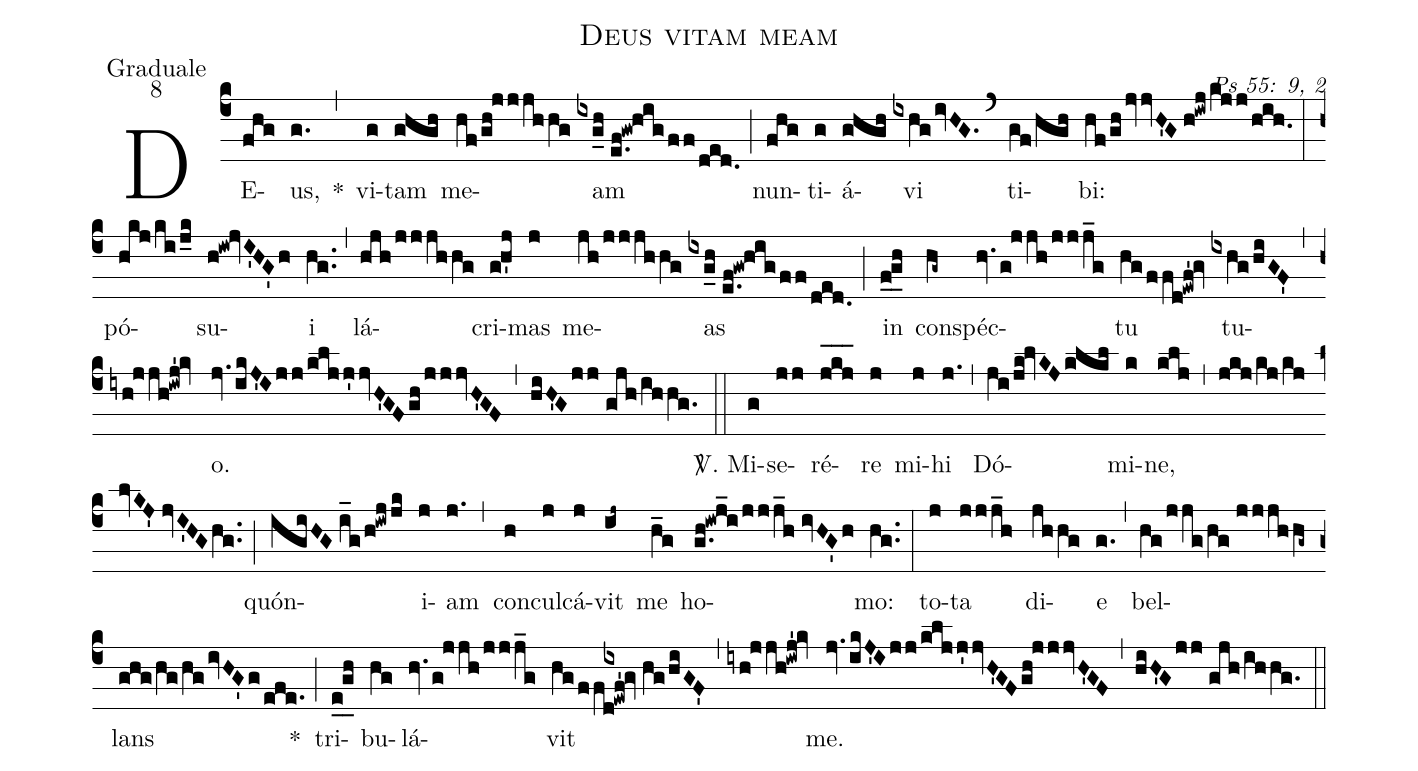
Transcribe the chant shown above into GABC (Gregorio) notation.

name: Deus vitam meam;
office-part: Graduale;
mode: 8;
commentary: Ps 55: 9, 2;
%%
(c4) DE(fhg)us,(g.) *(,) vi(g)tam(ghgh) me(hf/gh!jjjhhg)am(ixg_h//e.f!gw!higff/ded.) (;) nun(fhg)ti(g)á(ghgh)vi(ixhgivHG.) (`) ti(gf/hgh)bi:(hf/ghjvvH'G//h!iwj/kjj/hih.) (:)
pó(hkj/ki/j_k)su(h!iw!jvI'HG'h)i(hg..) (,) lá(hjh/jjjhhg)cri(gh'j)mas(j) me(jh/jjjhhg)as(ixg_h//e.f!gw!higff/ded.) (;) in(f_0g_h) con(hg~)spéc(hv.g!jjh/jjj_g)tu(hgffd!ewf'!gv) tu(ixhg/hiGF')(,)(iyh!jjh!iwj'!kv)o.(jv.ikJ'Ijj/kljj'jvH'GFgh/jjjvH'GF) (,) (hiH'Gjj//gjh/ihhg.) (::)
<sp>V/</sp>. Mi(g)se(jj)ré(j_[hl:1]k_[hl:1]j_[hl:1])re(j) mi(j)hi(j.) (,) Dó(ji/jk!lvKJklkl)mi(k)ne,(klj) (,) (jkj/kj/kjlvKJ'//jvI'HGhg..) (;) quón(igiHG//i_g/h!iwjjk)i(j)am(j.) (,) con(h)cul(j)cá(j)vit(ij~) me(h_g) ho(g.h!iwj_i/jjj_h//ivHG'h)mo:(hg..) (:)
to(j)ta(jjj_h) di(jhhg)e(g.) (,) bel(hg/jjg/hg//jjjhhg~)lans(ghg/hg/hgivHG'g/efe.) *(;) tri(e_0!g_h)bu(hg)lá(hv.g!jjh/jjj_g)vit(hgf/[1]{/[+2]ix}fd!ewf'!gv//hg/hiGF') (,) (iyh!jjh!iwj'!kv) me.(jv.ikJ'Ijj/kljj'jvH'GFgh!jjjvH'GF) (,) (hiH'Gjj//gjh/ihhg.) (::)
